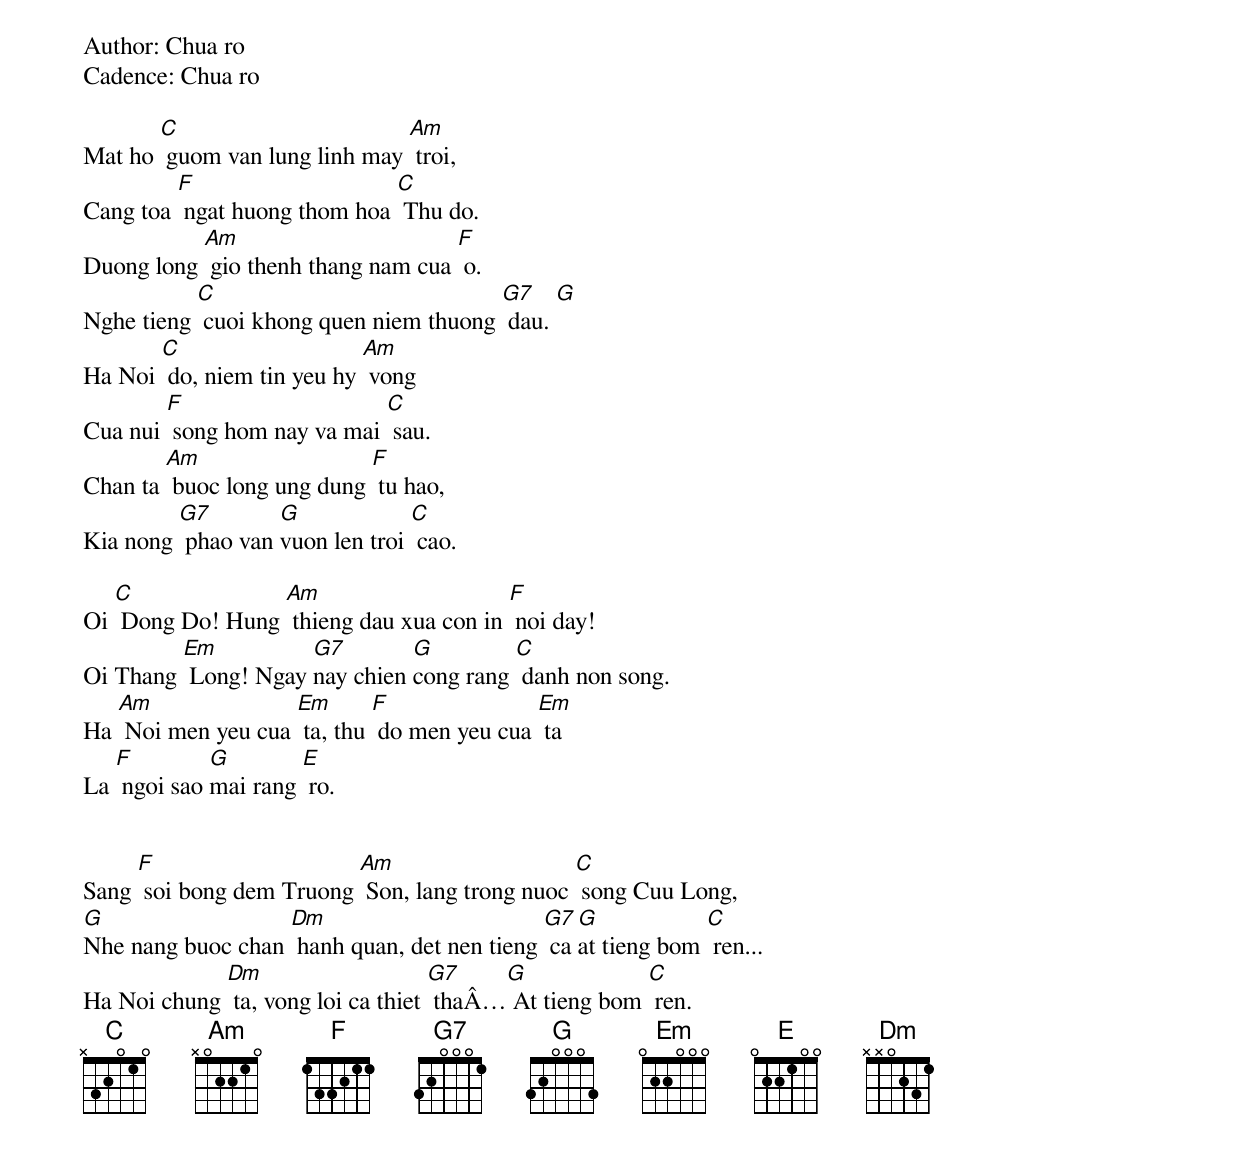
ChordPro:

Author: Chua ro
Cadence: Chua ro

Mat ho [C] guom van lung linh may [Am] troi,
Cang toa [F] ngat huong thom hoa [C] Thu do.
Duong long [Am] gio thenh thang nam cua [F] o.
Nghe tieng [C] cuoi khong quen niem thuong [G7] dau. [G]
Ha Noi [C] do, niem tin yeu hy [Am] vong
Cua nui [F] song hom nay va mai [C] sau.
Chan ta [Am] buoc long ung dung [F] tu hao,
Kia nong [G7] phao van [G]vuon len troi [C] cao.

Oi [C] Dong Do! Hung [Am] thieng dau xua con in [F] noi day!
Oi Thang [Em] Long! Ngay [G7]nay chien [G]cong rang [C] danh non song.
Ha [Am] Noi men yeu cua [Em] ta, thu [F] do men yeu cua [Em] ta
La [F] ngoi sao [G]mai rang [E] ro.


Sang [F] soi bong dem Truong [Am] Son, lang trong nuoc [C] song Cuu Long,
[G]Nhe nang buoc chan [Dm] hanh quan, det nen tieng [G7] ca [G]at tieng bom [C] ren...
Ha Noi chung [Dm] ta, vong loi ca thiet [G7] thaÂ…[G] At tieng bom [C] ren.
